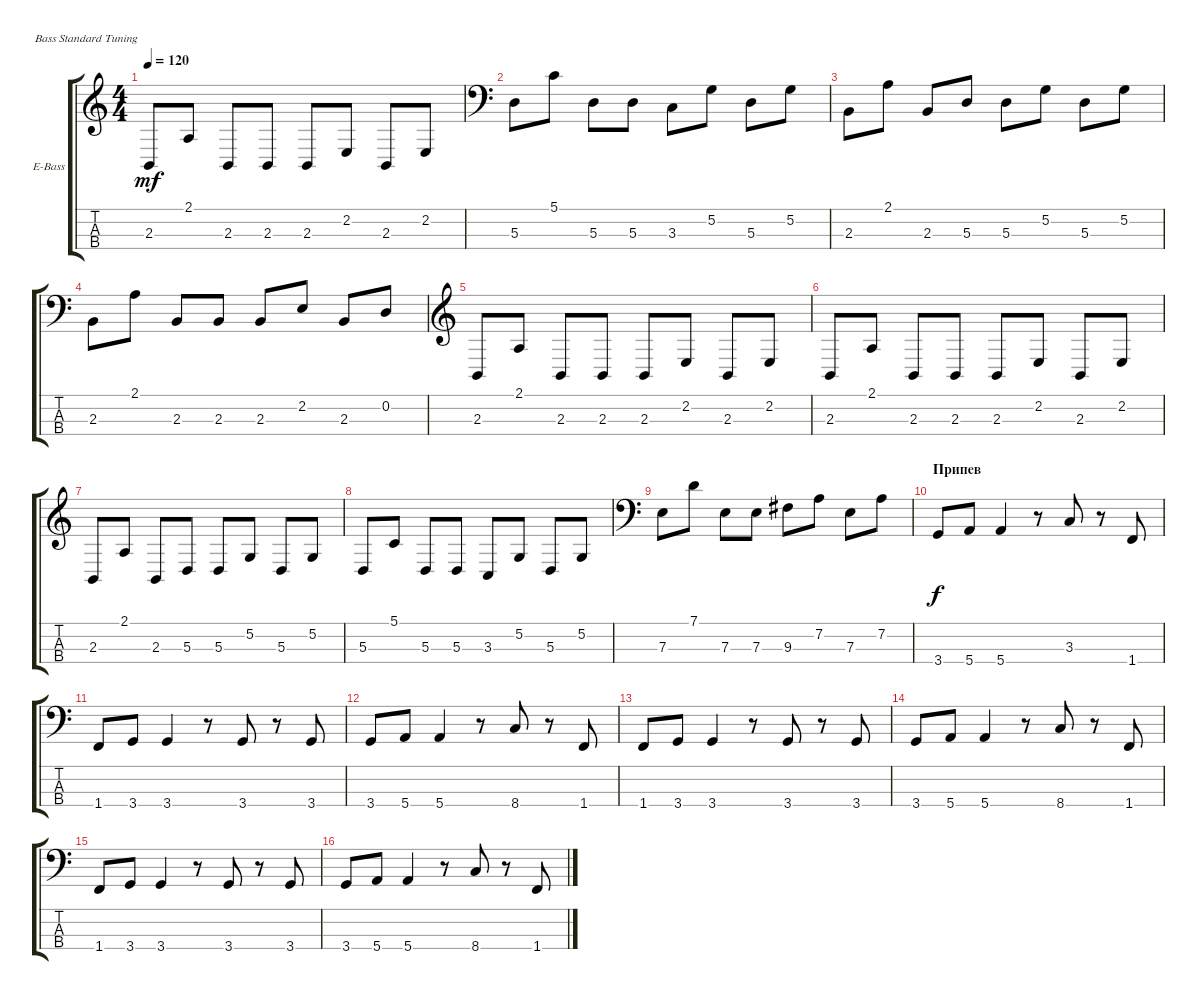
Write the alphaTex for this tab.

\defaultSystemsLayout 4
\bracketExtendMode groupsimilarinstruments
\firstSystemTrackNameOrientation horizontal
\otherSystemsTrackNameOrientation horizontal
\track ("Electric Bass" "E-Bass") {instrument electricbassfinger}
\staff {score tabs}
\tuning (G2 D2 A1 E1)
\ts (4 4)
\tempo 120
\clef g2
\scale
0.333333
\ks c
2.3.8{dy mf} 2.1.8 2.3.8 2.3.8 2.3.8 2.2.8 2.3.8 2.2.8 |
\clef f4
\scale
0.333333 5.3.8 5.1.8 5.3.8 5.3.8 3.3.8 5.2.8 5.3.8 5.2.8 |
\scale
0.333333 2.3.8 2.1.8 2.3.8 5.3.8 5.3.8 5.2.8 5.3.8 5.2.8 |
\scale
0.333333 2.3.8 2.1.8 2.3.8 2.3.8 2.3.8 2.2.8 2.3.8 0.2.8 |
\clef g2
\scale
0.333333 2.3.8 2.1.8 2.3.8 2.3.8 2.3.8 2.2.8 2.3.8 2.2.8 |
\scale
0.333333 2.3.8 2.1.8 2.3.8 2.3.8 2.3.8 2.2.8 2.3.8 2.2.8 |
\scale
0.333333 2.3.8 2.1.8 2.3.8 5.3.8 5.3.8 5.2.8 5.3.8 5.2.8 |
\scale
0.333333 5.3.8 5.1.8 5.3.8 5.3.8 3.3.8 5.2.8 5.3.8 5.2.8 |
\clef f4
\scale
0.333333 7.3.8 7.1.8 7.3.8 7.3.8 9.3.8 7.2.8 7.3.8 7.2.8 |
\section ("" "Припев")
\scale
0.333333 3.4.8{dy f} 5.4.8 5.4.4 r.8 3.3.8 r.8 1.4.8 |
\scale
0.333333 1.4.8 3.4.8 3.4.4 r.8 3.4.8 r.8 3.4.8 |
\scale
0.333333 3.4.8 5.4.8 5.4.4 r.8 8.4.8 r.8 1.4.8 |
\scale
0.333333 1.4.8 3.4.8 3.4.4 r.8 3.4.8 r.8 3.4.8 |
\scale
0.333333 3.4.8 5.4.8 5.4.4 r.8 8.4.8 r.8 1.4.8 |
\scale
0.333333 1.4.8 3.4.8 3.4.4 r.8 3.4.8 r.8 3.4.8 |
\scale
0.333333 3.4.8 5.4.8 5.4.4 r.8 8.4.8 r.8 1.4.8
